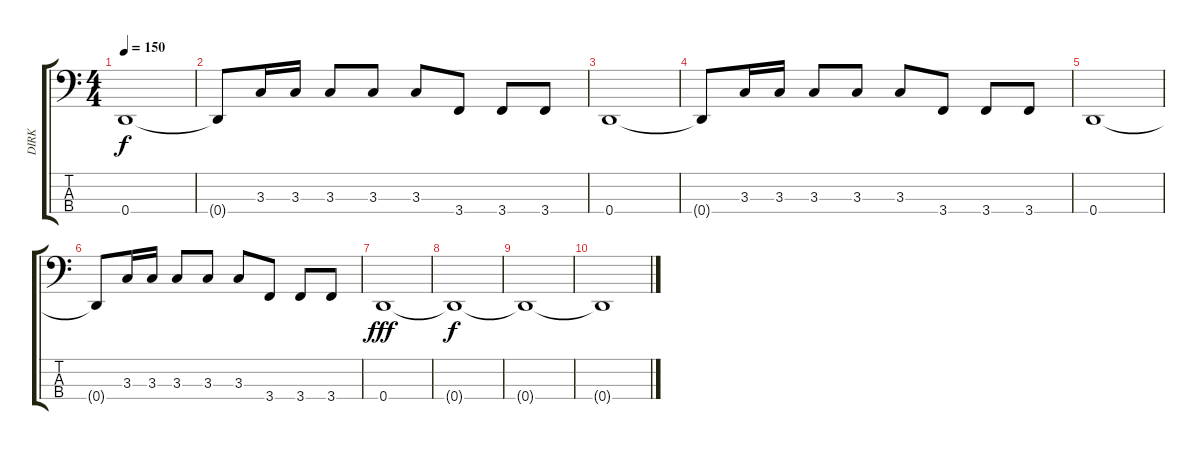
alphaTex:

\track ("DIRK " "DIRK ") {instrument electricbassfinger}
\staff {score tabs}
\tuning (G2 D2 A1 D1) {hide}
\ts (4 4)
\tempo 150
\clef f4
\ks c
0.4.1{dy f} |
0.4{t}.8 3.3.16 3.3.16 3.3.8 3.3.8 3.3.8 3.4.8 3.4.8 3.4.8 |
0.4.1 |
0.4{t}.8 3.3.16 3.3.16 3.3.8 3.3.8 3.3.8 3.4.8 3.4.8 3.4.8 |
0.4.1 |
0.4{t}.8 3.3.16 3.3.16 3.3.8 3.3.8 3.3.8 3.4.8 3.4.8 3.4.8 |
0.4.1{dy fff} |
0.4{t}.1{dy f} |
0.4{t}.1 |
0.4{t}.1
